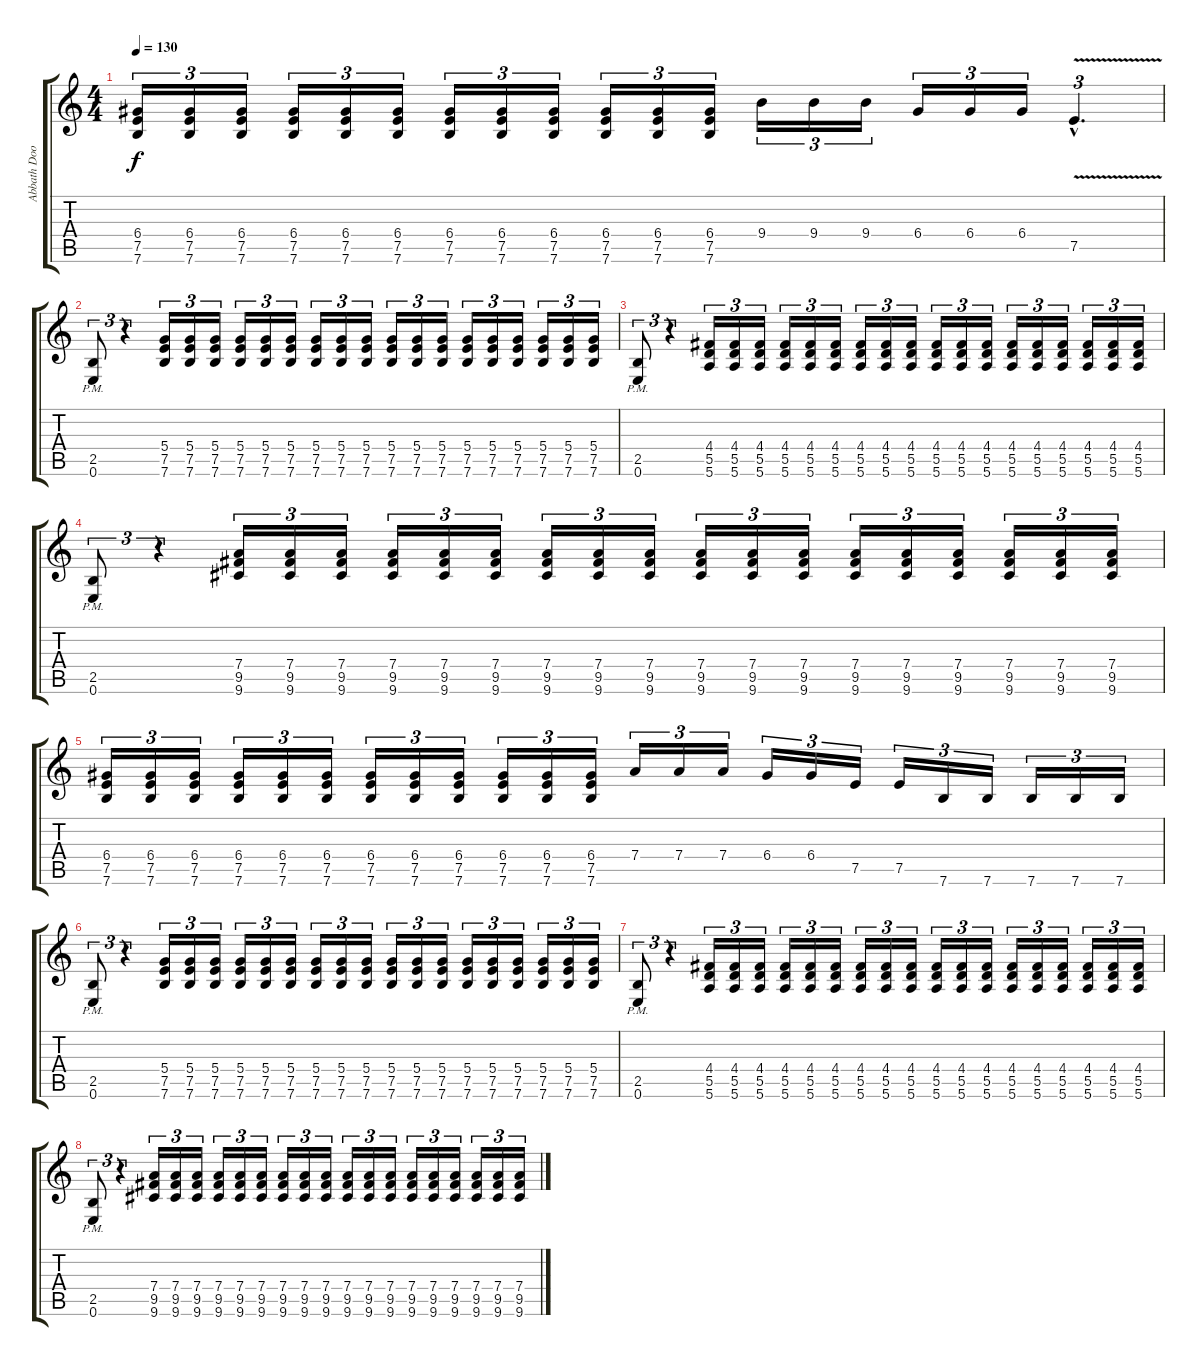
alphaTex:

\track ("Abbath Doom Occulta (Guitar)" "Abbath Doo") {instrument distortionguitar}
\staff {score tabs}
\tuning (E4 B3 G3 D3 A2 E2) {hide}
\ts (4 4)
\tempo 130
\clef g2
\ks c
(6.4 7.5 7.6).16{tu (3 2) dy f} (6.4 7.5 7.6).16{tu (3 2)} (6.4 7.5 7.6).16{tu (3 2)} (6.4 7.5 7.6).16{tu (3 2)} (6.4 7.5 7.6).16{tu (3 2)} (6.4 7.5 7.6).16{tu (3 2)} (6.4 7.5 7.6).16{tu (3 2)} (6.4 7.5 7.6).16{tu (3 2)} (6.4 7.5 7.6).16{tu (3 2)} (6.4 7.5 7.6).16{tu (3 2)} (6.4 7.5 7.6).16{tu (3 2)} (6.4 7.5 7.6).16{tu (3 2)} 9.4.16{tu (3 2)} 9.4.16{tu (3 2)} 9.4.16{tu (3 2)} 6.4.16{tu (3 2)} 6.4.16{tu (3 2)} 6.4.16{tu (3 2)} 7.5{v hac}.4{d tu (3 2)} |
(2.5{pm} 0.6).8{tu (3 2)} r.4{tu (3 2)} (5.4 7.5 7.6).16{tu (3 2)} (5.4 7.5 7.6).16{tu (3 2)} (5.4 7.5 7.6).16{tu (3 2)} (5.4 7.5 7.6).16{tu (3 2)} (5.4 7.5 7.6).16{tu (3 2)} (5.4 7.5 7.6).16{tu (3 2)} (5.4 7.5 7.6).16{tu (3 2)} (5.4 7.5 7.6).16{tu (3 2)} (5.4 7.5 7.6).16{tu (3 2)} (5.4 7.5 7.6).16{tu (3 2)} (5.4 7.5 7.6).16{tu (3 2)} (5.4 7.5 7.6).16{tu (3 2)} (5.4 7.5 7.6).16{tu (3 2)} (5.4 7.5 7.6).16{tu (3 2)} (5.4 7.5 7.6).16{tu (3 2)} (5.4 7.5 7.6).16{tu (3 2)} (5.4 7.5 7.6).16{tu (3 2)} (5.4 7.5 7.6).16{tu (3 2)} |
(2.5{pm} 0.6).8{tu (3 2)} r.4{tu (3 2)} (4.4 5.5 5.6).16{tu (3 2)} (4.4 5.5 5.6).16{tu (3 2)} (4.4 5.5 5.6).16{tu (3 2)} (4.4 5.5 5.6).16{tu (3 2)} (4.4 5.5 5.6).16{tu (3 2)} (4.4 5.5 5.6).16{tu (3 2)} (4.4 5.5 5.6).16{tu (3 2)} (4.4 5.5 5.6).16{tu (3 2)} (4.4 5.5 5.6).16{tu (3 2)} (4.4 5.5 5.6).16{tu (3 2)} (4.4 5.5 5.6).16{tu (3 2)} (4.4 5.5 5.6).16{tu (3 2)} (4.4 5.5 5.6).16{tu (3 2)} (4.4 5.5 5.6).16{tu (3 2)} (4.4 5.5 5.6).16{tu (3 2)} (4.4 5.5 5.6).16{tu (3 2)} (4.4 5.5 5.6).16{tu (3 2)} (4.4 5.5 5.6).16{tu (3 2)} |
(2.5{pm} 0.6).8{tu (3 2)} r.4{tu (3 2)} (7.4 9.5 9.6).16{tu (3 2)} (7.4 9.5 9.6).16{tu (3 2)} (7.4 9.5 9.6).16{tu (3 2)} (7.4 9.5 9.6).16{tu (3 2)} (7.4 9.5 9.6).16{tu (3 2)} (7.4 9.5 9.6).16{tu (3 2)} (7.4 9.5 9.6).16{tu (3 2)} (7.4 9.5 9.6).16{tu (3 2)} (7.4 9.5 9.6).16{tu (3 2)} (7.4 9.5 9.6).16{tu (3 2)} (7.4 9.5 9.6).16{tu (3 2)} (7.4 9.5 9.6).16{tu (3 2)} (7.4 9.5 9.6).16{tu (3 2)} (7.4 9.5 9.6).16{tu (3 2)} (7.4 9.5 9.6).16{tu (3 2)} (7.4 9.5 9.6).16{tu (3 2)} (7.4 9.5 9.6).16{tu (3 2)} (7.4 9.5 9.6).16{tu (3 2)} |
(6.4 7.5 7.6).16{tu (3 2)} (6.4 7.5 7.6).16{tu (3 2)} (6.4 7.5 7.6).16{tu (3 2)} (6.4 7.5 7.6).16{tu (3 2)} (6.4 7.5 7.6).16{tu (3 2)} (6.4 7.5 7.6).16{tu (3 2)} (6.4 7.5 7.6).16{tu (3 2)} (6.4 7.5 7.6).16{tu (3 2)} (6.4 7.5 7.6).16{tu (3 2)} (6.4 7.5 7.6).16{tu (3 2)} (6.4 7.5 7.6).16{tu (3 2)} (6.4 7.5 7.6).16{tu (3 2)} 7.4.16{tu (3 2)} 7.4.16{tu (3 2)} 7.4.16{tu (3 2)} 6.4.16{tu (3 2)} 6.4.16{tu (3 2)} 7.5.16{tu (3 2)} 7.5.16{tu (3 2)} 7.6.16{tu (3 2)} 7.6.16{tu (3 2)} 7.6.16{tu (3 2)} 7.6.16{tu (3 2)} 7.6.16{tu (3 2)} |
(2.5{pm} 0.6).8{tu (3 2)} r.4{tu (3 2)} (5.4 7.5 7.6).16{tu (3 2)} (5.4 7.5 7.6).16{tu (3 2)} (5.4 7.5 7.6).16{tu (3 2)} (5.4 7.5 7.6).16{tu (3 2)} (5.4 7.5 7.6).16{tu (3 2)} (5.4 7.5 7.6).16{tu (3 2)} (5.4 7.5 7.6).16{tu (3 2)} (5.4 7.5 7.6).16{tu (3 2)} (5.4 7.5 7.6).16{tu (3 2)} (5.4 7.5 7.6).16{tu (3 2)} (5.4 7.5 7.6).16{tu (3 2)} (5.4 7.5 7.6).16{tu (3 2)} (5.4 7.5 7.6).16{tu (3 2)} (5.4 7.5 7.6).16{tu (3 2)} (5.4 7.5 7.6).16{tu (3 2)} (5.4 7.5 7.6).16{tu (3 2)} (5.4 7.5 7.6).16{tu (3 2)} (5.4 7.5 7.6).16{tu (3 2)} |
(2.5{pm} 0.6).8{tu (3 2)} r.4{tu (3 2)} (4.4 5.5 5.6).16{tu (3 2)} (4.4 5.5 5.6).16{tu (3 2)} (4.4 5.5 5.6).16{tu (3 2)} (4.4 5.5 5.6).16{tu (3 2)} (4.4 5.5 5.6).16{tu (3 2)} (4.4 5.5 5.6).16{tu (3 2)} (4.4 5.5 5.6).16{tu (3 2)} (4.4 5.5 5.6).16{tu (3 2)} (4.4 5.5 5.6).16{tu (3 2)} (4.4 5.5 5.6).16{tu (3 2)} (4.4 5.5 5.6).16{tu (3 2)} (4.4 5.5 5.6).16{tu (3 2)} (4.4 5.5 5.6).16{tu (3 2)} (4.4 5.5 5.6).16{tu (3 2)} (4.4 5.5 5.6).16{tu (3 2)} (4.4 5.5 5.6).16{tu (3 2)} (4.4 5.5 5.6).16{tu (3 2)} (4.4 5.5 5.6).16{tu (3 2)} |
(2.5{pm} 0.6).8{tu (3 2)} r.4{tu (3 2)} (7.4 9.5 9.6).16{tu (3 2)} (7.4 9.5 9.6).16{tu (3 2)} (7.4 9.5 9.6).16{tu (3 2)} (7.4 9.5 9.6).16{tu (3 2)} (7.4 9.5 9.6).16{tu (3 2)} (7.4 9.5 9.6).16{tu (3 2)} (7.4 9.5 9.6).16{tu (3 2)} (7.4 9.5 9.6).16{tu (3 2)} (7.4 9.5 9.6).16{tu (3 2)} (7.4 9.5 9.6).16{tu (3 2)} (7.4 9.5 9.6).16{tu (3 2)} (7.4 9.5 9.6).16{tu (3 2)} (7.4 9.5 9.6).16{tu (3 2)} (7.4 9.5 9.6).16{tu (3 2)} (7.4 9.5 9.6).16{tu (3 2)} (7.4 9.5 9.6).16{tu (3 2)} (7.4 9.5 9.6).16{tu (3 2)} (7.4 9.5 9.6).16{tu (3 2)}
